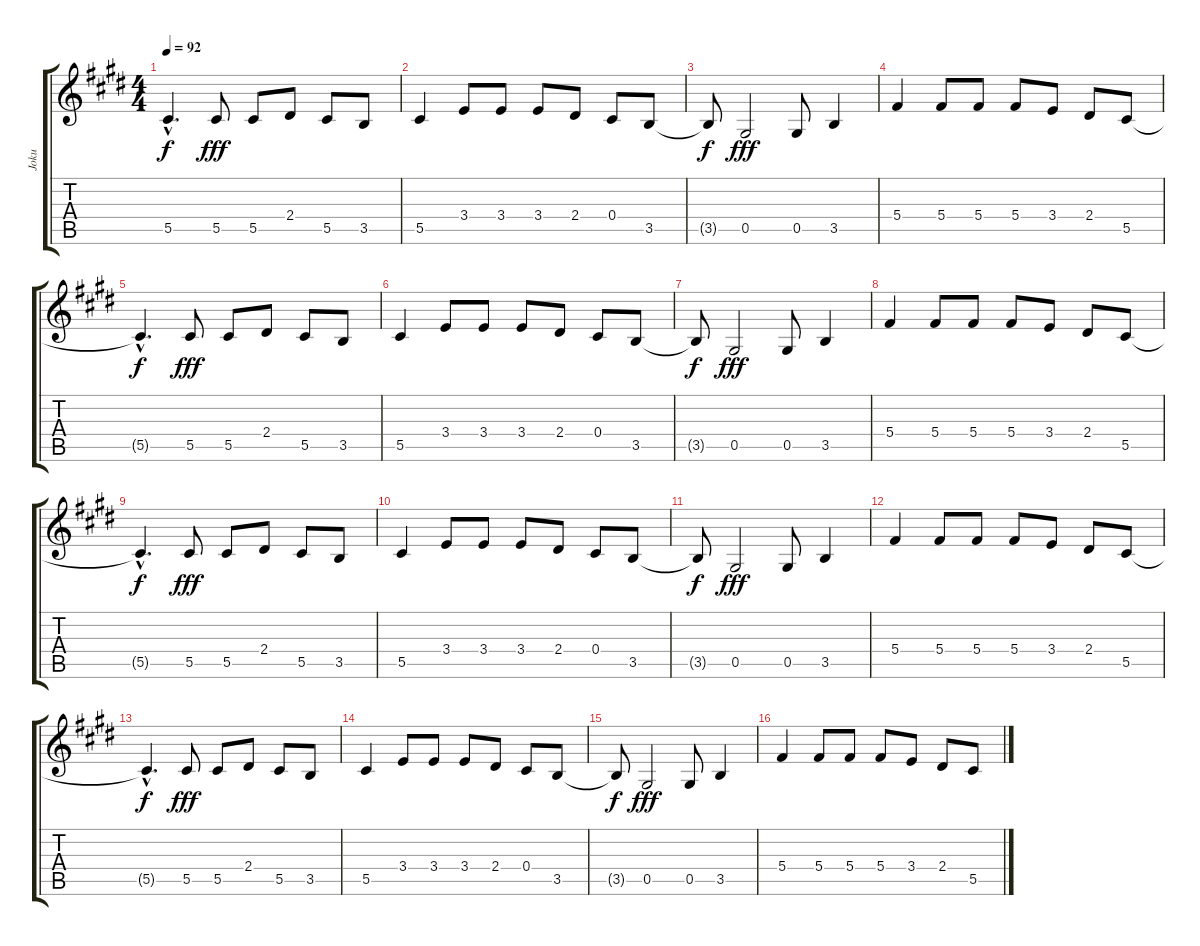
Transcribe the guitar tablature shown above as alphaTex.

\track ("Joku" "Joku") {instrument distortionguitar}
\staff {score tabs}
\tuning (Eb4 Bb3 Gb3 Db3 Ab2 Db2) {hide}
\ts (4 4)
\tempo 92
\clef g2
\ks c#minor
5.5{hac t}.4{d dy f} 5.5.8{dy fff} 5.5.8 2.4.8 5.5.8 3.5.8 |
5.5.4 3.4.8 3.4.8 3.4.8 2.4.8 0.4.8 3.5.8 |
3.5{t}.8{dy f} 0.5.2{dy fff} 0.5.8 3.5.4 |
5.4.4 5.4.8 5.4.8 5.4.8 3.4.8 2.4.8 5.5.8 |
5.5{hac t}.4{d dy f} 5.5.8{dy fff} 5.5.8 2.4.8 5.5.8 3.5.8 |
5.5.4 3.4.8 3.4.8 3.4.8 2.4.8 0.4.8 3.5.8 |
3.5{t}.8{dy f} 0.5.2{dy fff} 0.5.8 3.5.4 |
5.4.4 5.4.8 5.4.8 5.4.8 3.4.8 2.4.8 5.5.8 |
5.5{hac t}.4{d dy f} 5.5.8{dy fff} 5.5.8 2.4.8 5.5.8 3.5.8 |
5.5.4 3.4.8 3.4.8 3.4.8 2.4.8 0.4.8 3.5.8 |
3.5{t}.8{dy f} 0.5.2{dy fff} 0.5.8 3.5.4 |
5.4.4 5.4.8 5.4.8 5.4.8 3.4.8 2.4.8 5.5.8 |
5.5{hac t}.4{d dy f} 5.5.8{dy fff} 5.5.8 2.4.8 5.5.8 3.5.8 |
5.5.4 3.4.8 3.4.8 3.4.8 2.4.8 0.4.8 3.5.8 |
3.5{t}.8{dy f} 0.5.2{dy fff} 0.5.8 3.5.4 |
5.4.4 5.4.8 5.4.8 5.4.8 3.4.8 2.4.8 5.5.8
